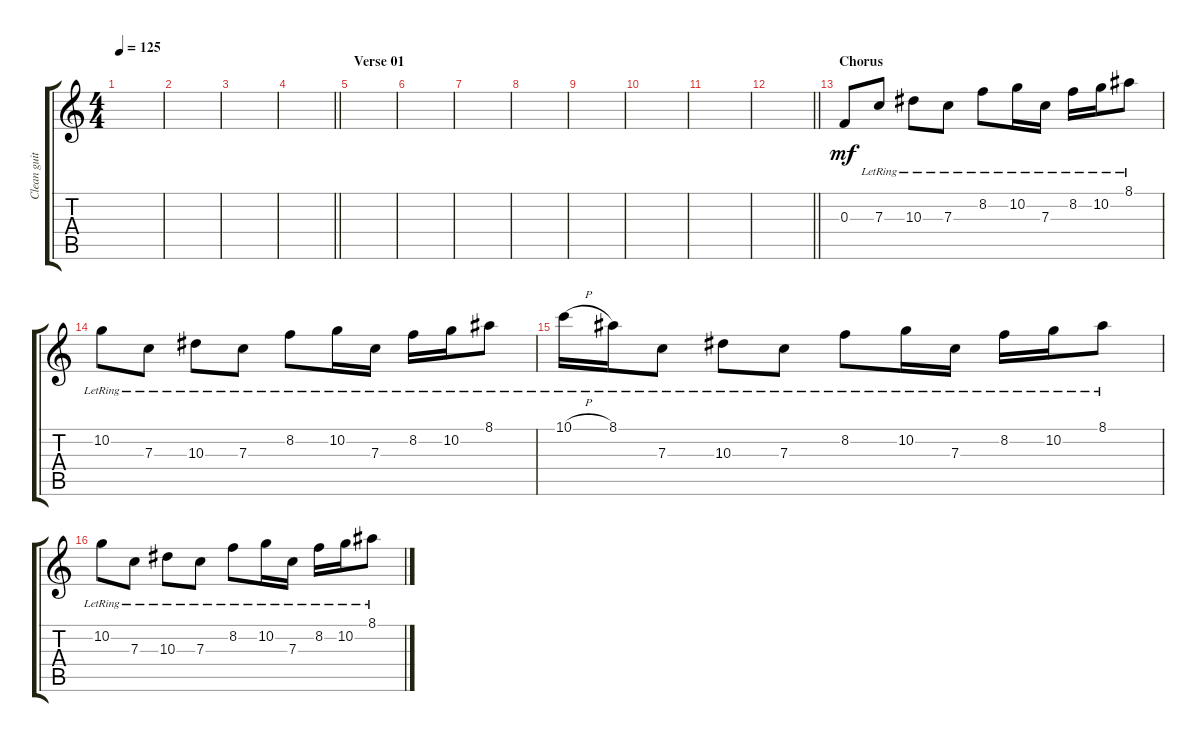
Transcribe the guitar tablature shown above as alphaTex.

\track ("Clean guitar" "Clean guit") {instrument electricguitarclean}
\staff {score tabs}
\tuning (D4 A3 F3 C3 G2 C2) {hide}
\ts (4 4)
\tempo 125
\clef g2
\ks c
|
|
|
\barLineRight lightlight
|
\section ("" "Verse 01")
|
|
|
|
|
|
|
\barLineRight lightlight
|
\section ("" "Chorus")
0.3.8{dy mf} 7.3{lr}.8 10.3{lr}.8 7.3{lr}.8 8.2{lr}.8 10.2{lr}.16 7.3{lr}.16 8.2{lr}.16 10.2{lr}.16 8.1{lr}.8 |
10.2{lr}.8 7.3{lr}.8 10.3{lr}.8 7.3{lr}.8 8.2{lr}.8 10.2{lr}.16 7.3{lr}.16 8.2{lr}.16 10.2{lr}.16 8.1{lr}.8 |
10.1{h lr}.16 8.1{lr}.16 7.3{lr}.8 10.3{lr}.8 7.3{lr}.8 8.2{lr}.8 10.2{lr}.16 7.3{lr}.16 8.2{lr}.16 10.2{lr}.16 8.1{lr}.8 |
10.2{lr}.8 7.3{lr}.8 10.3{lr}.8 7.3{lr}.8 8.2{lr}.8 10.2{lr}.16 7.3{lr}.16 8.2{lr}.16 10.2{lr}.16 8.1{lr}.8
